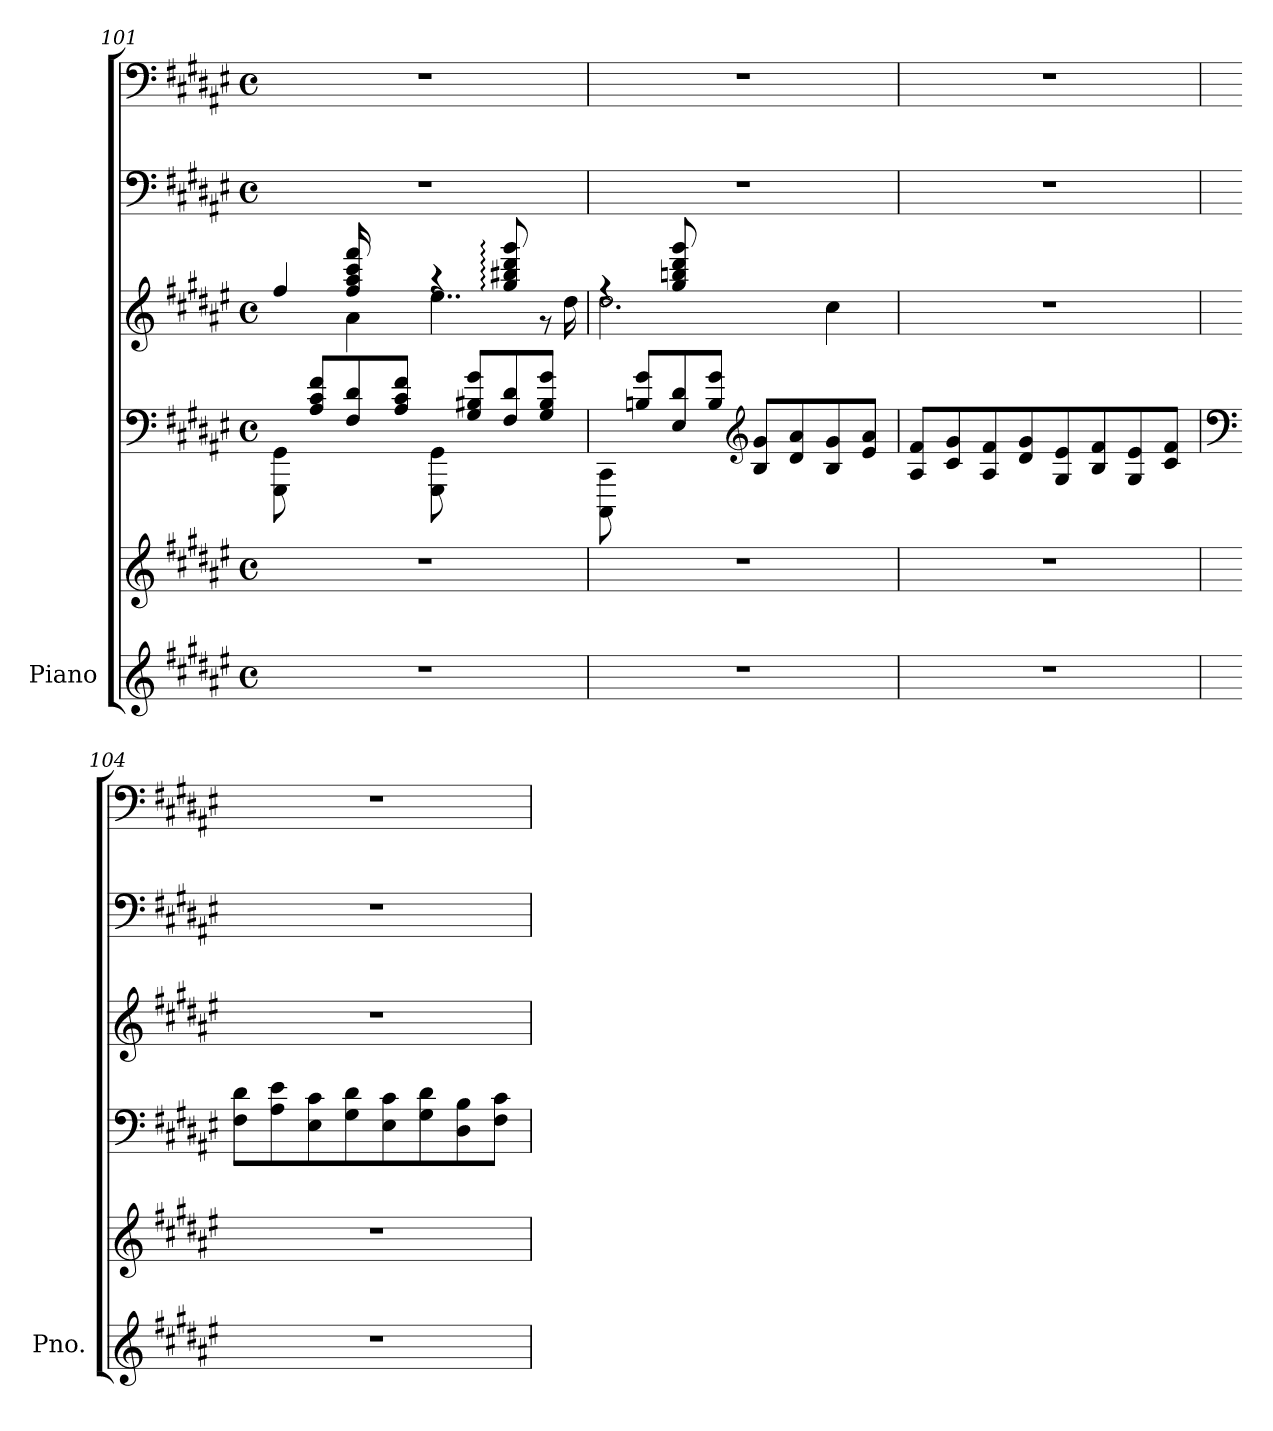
**kern	**kern	**kern	**kern	**kern	**kern
*part1	*part1	*part1	*part1	*part1	*part1
*staff6	*staff5	*staff4	*staff3	*staff2	*staff1
*I"Piano	*	*	*	*	*
*I'Pno.	*	*	*	*	*
*clefG2	*clefG2	*clefF4	*clefG2	*clefF4	*clefF4
*k[f#c#g#d#a#e#]	*k[f#c#g#d#a#e#]	*k[f#c#g#d#a#e#]	*k[f#c#g#d#a#e#]	*k[f#c#g#d#a#e#]	*k[f#c#g#d#a#e#]
*M4/4	*M4/4	*M4/4	*M4/4	*M4/4	*M4/4
*met(c)	*met(c)	*met(c)	*met(c)	*met(c)	*met(c)
*MM90	*MM90	*MM90	*MM90	*MM90	*MM90
=101	=101	=101	=101	=101	=101
*	*	*	*^	*	*
1r	1r	8GGG#\ 8GG#\	4ryy	4ff#/	1r	1r
.	.	8A#/ 8c#/ 8f#/L	.	.	.	.
.	.	8F#/ 8d#/	4a#:\	16ff#/ 16aa#/ 16ccc#/ 16fff#/	.	.
.	.	.	.	8.ryy	.	.
.	.	8A#/ 8c#/ 8f#/J	.	.	.	.
.	.	8GGG#\ 8GG#\	4..ee#\	4raa	.	.
.	.	8G#/ 8B#X/ 8g#/L	.	.	.	.
.	.	8F#/ 8d#/	.	8gg#/: 8bb#X/: 8ddd#/: 8ggg#/:	.	.
.	.	8G#/ 8B#/ 8g#/J	.	8r	.	.
.	.	.	16dd#\	.	.	.
!!LO:PB:g=z
=102	=102	=102	=102	=102	=102	=102
*	*	*	*	*	*	*MM80
1r	1r	8CCC#\ 8CC#\	2.dd#\	4rff	1r	1r
.	.	8Bn/ 8g#/L	.	.	.	.
.	.	8E#/ 8d#/	.	8gg#/ 8bbn/ 8ddd#/ 8ggg#/	.	.
.	.	8B/ 8g#/J	.	8ryy	.	.
*	*	*clefG2	*	*	*	*
.	.	8B/ 8g#/L	.	2ryy	.	.
.	.	8d#/ 8a#/	.	.	.	.
.	.	8B/ 8g#/	4cc#\	.	.	.
.	.	8e#/ 8a#/J	.	.	.	.
*	*	*	*v	*v	*	*
=103	=103	=103	=103	=103	=103
*	*	*	*	*	*MM110
1r	1r	8A#/ 8f#/L	1r	1r	1r
.	.	8c#/ 8g#/	.	.	.
.	.	8A#/ 8f#/	.	.	.
.	.	8d#/ 8g#/	.	.	.
.	.	8G#/ 8e#/	.	.	.
.	.	8B/ 8f#/	.	.	.
.	.	8G#/ 8e#/	.	.	.
.	.	8c#/ 8f#/J	.	.	.
=104	=104	=104	=104	=104	=104
*	*	*clefF4	*	*	*
*	*	*	*	*	*MM100
1r	1r	8F#\ 8d#\L	1r	1r	1r
.	.	8A#\ 8e#\	.	.	.
.	.	8E#\ 8c#\	.	.	.
.	.	8G#\ 8d#\	.	.	.
.	.	8E#\ 8c#\	.	.	.
.	.	8G#\ 8d#\	.	.	.
.	.	8D#\ 8B\	.	.	.
.	.	8F#\ 8c#\J	.	.	.
=	=	=	=	=	=
*-	*-	*-	*-	*-	*-
